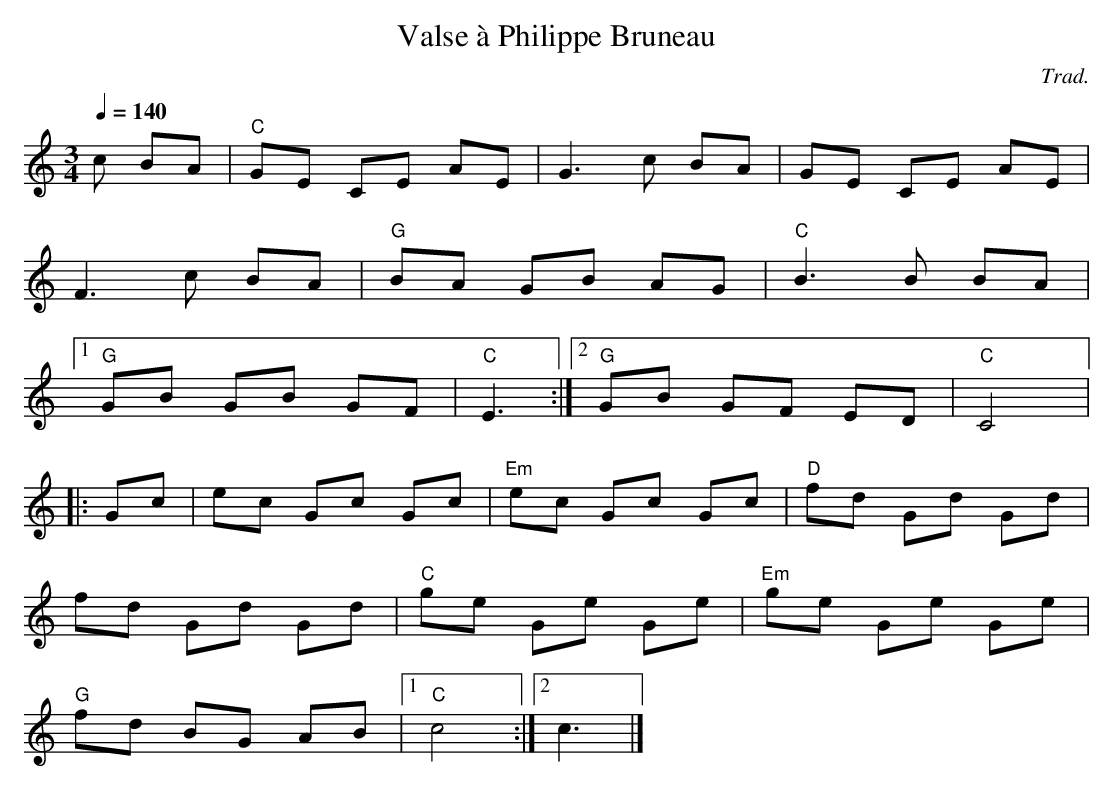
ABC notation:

X:1
T:Valse à Philippe Bruneau
E:12
C:Trad.
M:3/4
L:1/16
K:C
Q:1/4=140
c2 B2A2 | "C"G2E2 C2E2 A2E2 | G6c2 B2A2 | G2E2 C2E2 A2E2 |
F6c2 B2A2 | "G"B2A2 G2B2 A2G2 | "C"B6B2 B2A2 |1
"G"G2B2 G2B2 G2F2 | "C"E6 :|2 "G"G2B2 G2F2 E2D2 | "C"C8 |:
G2c2 | e2c2 G2c2 G2c2 | "Em"e2c2 G2c2 G2c2 | "D"f2d2 G2d2 G2d2 |
f2d2 G2d2 G2d2 | "C"g2e2 G2e2 G2e2 | "Em"g2e2 G2e2 G2e2 |
"G"f2d2 B2G2 A2B2 |1 "C"c8 :|2 c6 |]
